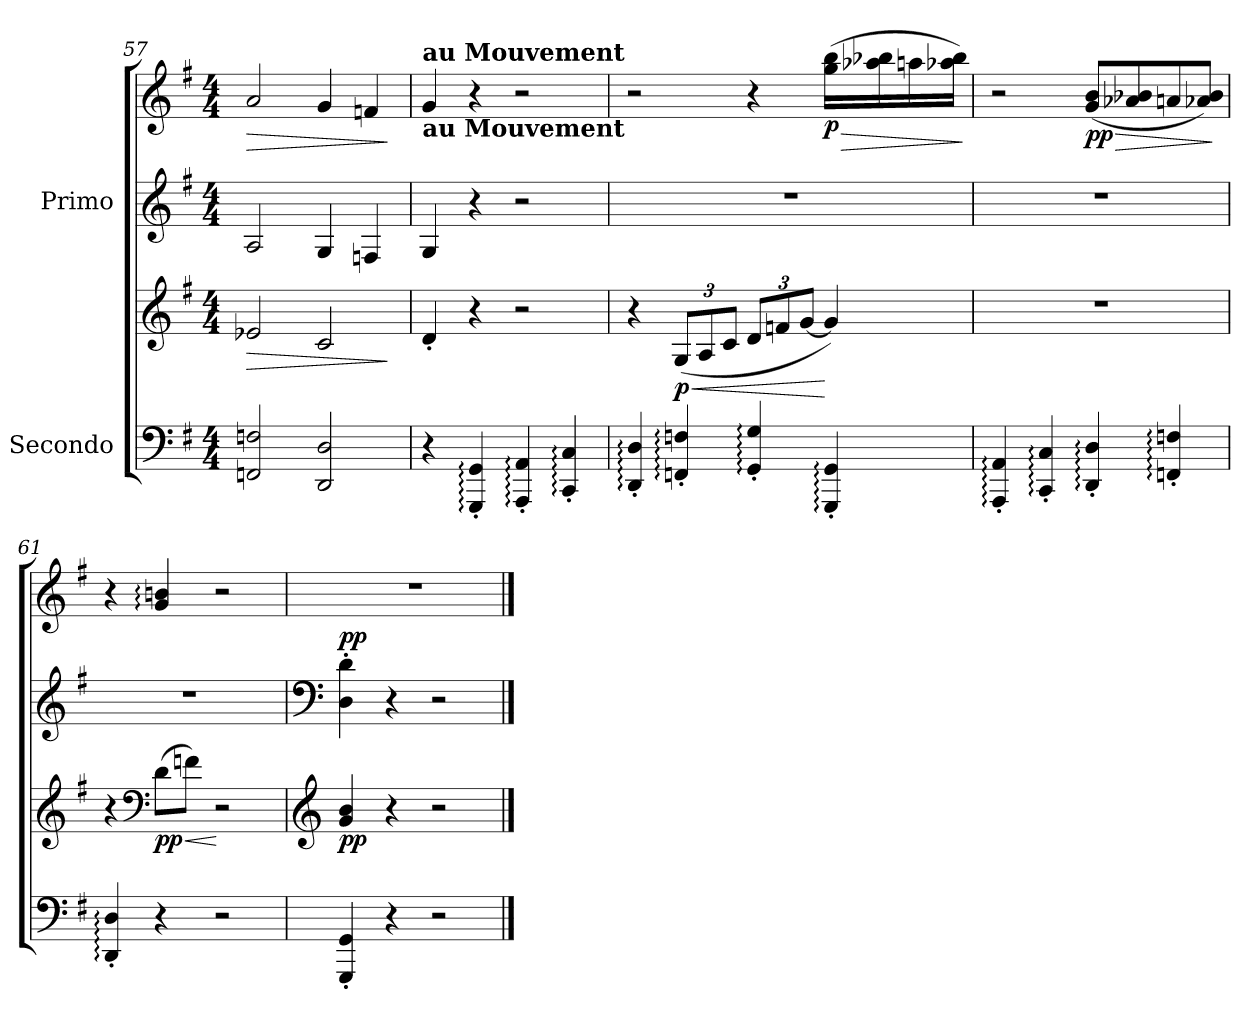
**kern	**kern	**dynam	**kern	**kern	**dynam
*part2	*part2	*part2	*part1	*part1	*part1
*staff4	*staff3	*staff3/4	*staff2	*staff1	*staff1/2
*I"Secondo	*	*	*I"Primo	*	*
*clefF4	*clefG2	*	*clefG2	*clefG2	*
*k[f#]	*k[f#]	*	*k[f#]	*k[f#]	*
*M4/4	*M4/4	*	*M4/4	*M4/4	*
=57	=57	=57	=57	=57	=57
!	!	!LO:HP:b	!	!	!LO:HP:b
2FFn/ 2Fn/	2e-X/	>	2A/	2a/	>
2DD/ 2D/	2c/	.	4G/	4g/	.
.	.	.	4Fn/	4fn/	.
.	.	]	.	.	]
=58	=58	=58	=58	=58	=58
!	!	!	!	!LO:TX:a:B:t=au Mouvement	!
!	!	!	!	!LO:TX:b:B:t=au Mouvement	!
4r	4d'/	.	4G/	4g/	.
!	!	!LO:DY:a=2	!	!	!
!	!	!LO:DY:n=1:a=2	!	!	!
4GGG/:' 4GG/:'	4r	other-dynamics p	4r	4r	.
4AAA/:' 4AA/:'	2r	.	2r	2r	.
4CC/:' 4C/:'	.	.	.	.	.
!!LO:LB:g=z
=59	=59	=59	=59	=59	=59
4DD/:' 4D/:'	4r	.	1r	2r	.
*	*Xbrackettup	*	*	*	*
!	!	!LO:HP:b	!	!	!
!	!	!LO:DY:n=1:b	!	!	!
4FFn/:' 4Fn/:'	(<12G/L	< p	.	.	.
.	12A/	.	.	.	.
.	12c/J	.	.	.	.
4GG/:' 4G/:'	12d/L	.	.	4r	.
.	12fn/	.	.	.	.
.	[12g/J	.	.	.	.
!	!	!	!	!	!LO:HP:b
!	!	!	!	!	!LO:DY:n=1:b
4GGG/:' 4GG/:'	4g/])	[	.	(>16gg\ 16bb\LL	> p
.	.	.	.	16aa-X\ 16bb-X\	.
.	.	.	.	16aan\	.
.	.	.	.	16aa-X\ 16bb-\JJ)	.
.	.	.	.	.	]
=60	=60	=60	=60	=60	=60
4AAA/:' 4AA/:'	1r	.	1r	2r	.
4CC/:' 4C/:'	.	.	.	.	.
!	!	!	!	!	!LO:HP:b
!	!	!	!	!	!LO:DY:n=1:b
4DD/:' 4D/:'	.	.	.	(<8g/ 8b/L	> pp
.	.	.	.	8a-X/ 8b-X/	.
4FFn/:' 4Fn/:'	.	.	.	8an/	.
.	.	.	.	8a-X/ 8b-/J)	.
.	.	.	.	.	]
=61	=61	=61	=61	=61	=61
4DD/:' 4D/:'	4r	.	1r	4r	.
*	*clefF4	*	*	*	*
!	!	!LO:HP:b	!	!	!
!	!	!LO:DY:n=1:b	!	!	!
4r	(>8d\L	< pp	.	4g/: 4bn/:	.
.	8fn\J)	.	.	.	.
2r	2r	[	.	2r	.
=62	=62	=62	=62	=62	=62
*	*clefG2	*	*clefF4	*	*
!	!	!LO:DY:b	!	!	!LO:DY:a=2
4GGG/' 4GG/'	4g/ 4b/	pp	4D\' 4d\'	1r	pp
4r	4r	.	4r	.	.
2r	2r	.	2r	.	.
==	==	==	==	==	==
*-	*-	*-	*-	*-	*-
